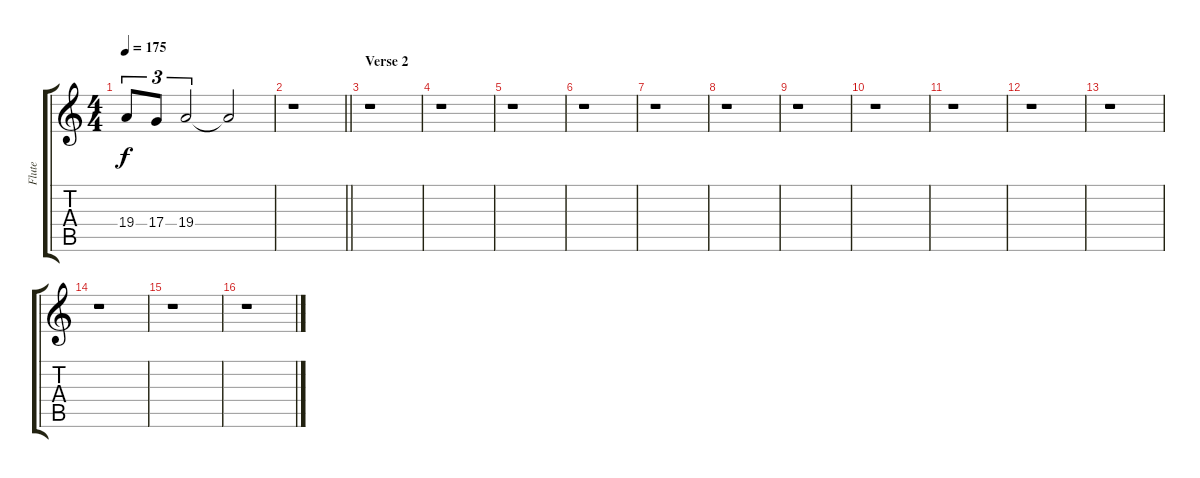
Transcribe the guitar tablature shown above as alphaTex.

\track ("Flute" "Flute") {instrument flute}
\staff {score tabs}
\tuning (E4 B3 G3 D3 A2 E2) {hide}
\ts (4 4)
\tempo 175
\clef g2
\ks c
19.4.8{tu (3 2) dy f} 17.4.8{tu (3 2)} 19.4.2{tu (3 2)} 19.4{t}.2 |
\barLineRight lightlight
r.1 |
\section ("" "Verse 2")
r.1 |
r.1 |
r.1 |
r.1 |
r.1 |
r.1 |
r.1 |
r.1 |
r.1 |
r.1 |
r.1 |
r.1 |
r.1 |
r.1
